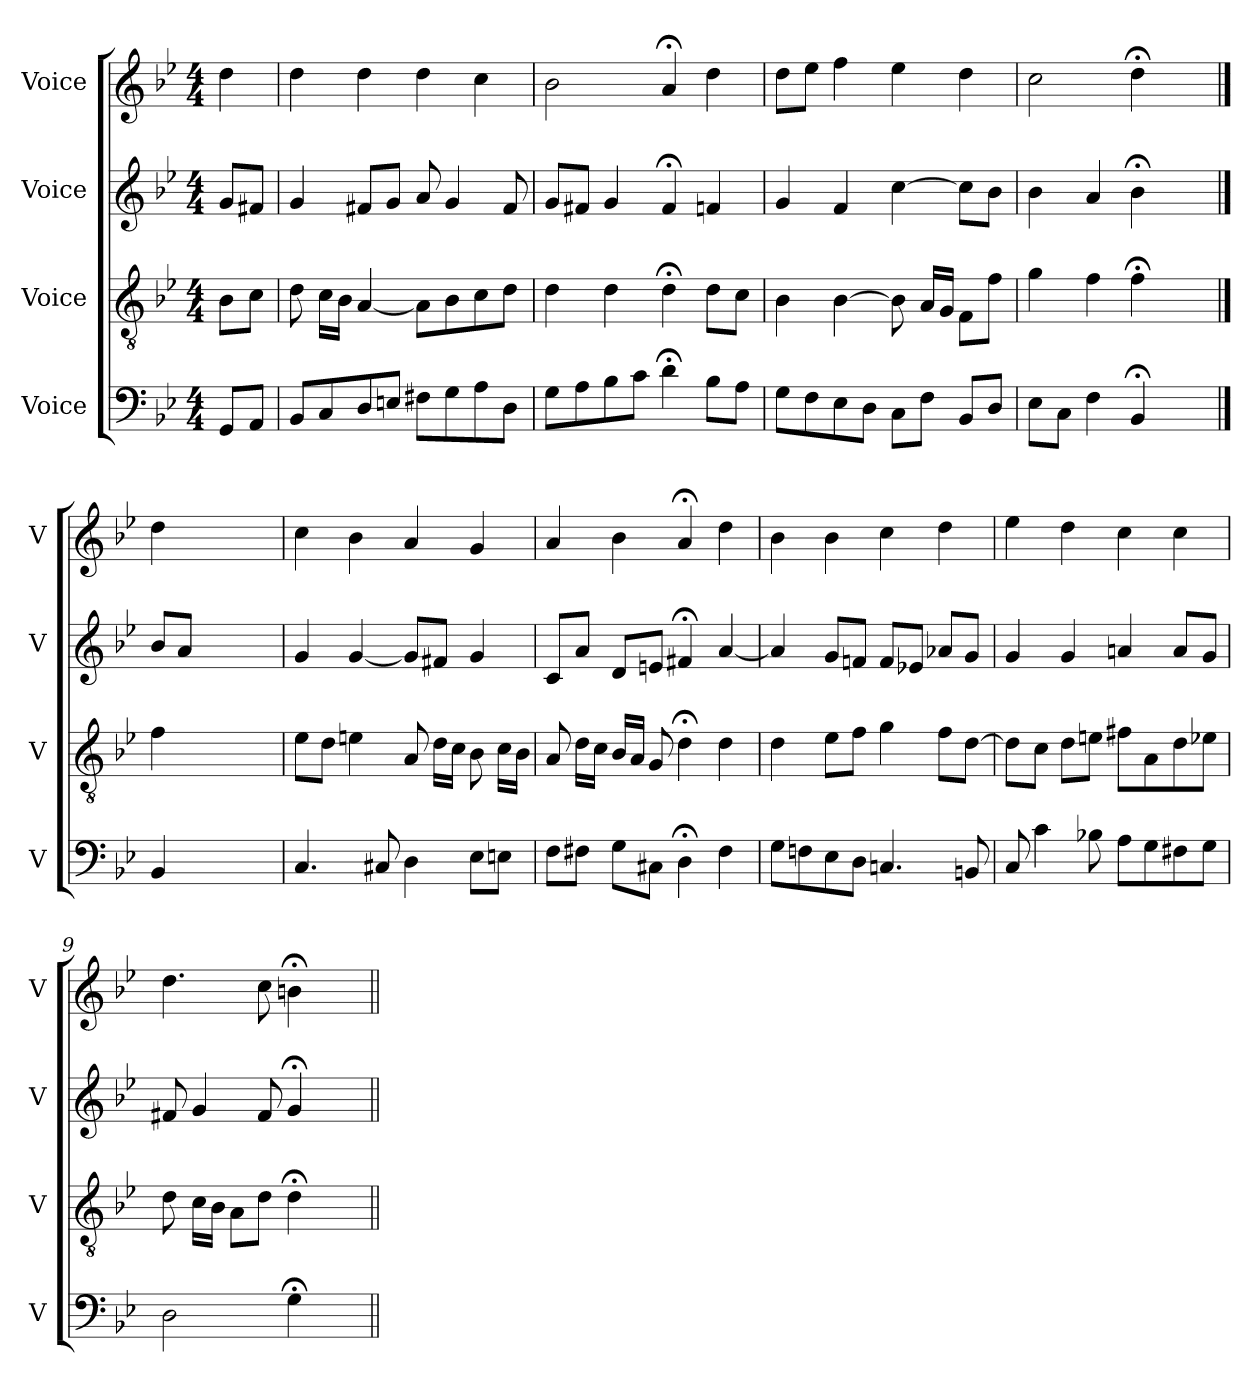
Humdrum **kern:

**kern	**kern	**kern	**kern
*part4	*part3	*part2	*part1
*staff4	*staff3	*staff2	*staff1
*I"Voice	*I"Voice	*I"Voice	*I"Voice
*I'V	*I'V	*I'V	*I'V
*clefF4	*clefGv2	*clefG2	*clefG2
*k[b-e-]	*k[b-e-]	*k[b-e-]	*k[b-e-]
*M4/4	*M4/4	*M4/4	*M4/4
*MM100	*MM100	*MM100	*MM100
=	=	=	=
8GG/L	8B-\L	8g/L	4dd\
8AA/J	8c\J	8f#X/J	.
=1	=1	=1	=1
8BB-/L	8d\	4g/	4dd\
8C/	16c\LL	.	.
.	16B-\JJ	.	.
8D/	[4A/	8f#X/L	4dd\
8En/J	.	8g/J	.
8F#X\L	8A\L]	8a/	4dd\
8G\	8B-\	4g/	.
8A\	8c\	.	4cc\
8D\J	8d\J	8f#/	.
=2	=2	=2	=2
8G\L	4d\	8g/L	2b-\
8A\	.	8f#X/J	.
8B-\	4d\	4g/	.
8c\J	.	.	.
4d;\	4d;\	4f#;/	4a;/
8B-\L	8d\L	4fn/	4dd\
8A\J	8c\J	.	.
=3	=3	=3	=3
8G\L	4B-\	4g/	8dd\L
8F\	.	.	8ee-\J
8E-\	[4B-\	4f/	4ff\
8D\J	.	.	.
8C\L	8B-\]	[4cc\	4ee-\
8F\J	16A/LL	.	.
.	16G/JJ	.	.
8BB-/L	8F\L	8cc\L]	4dd\
8D/J	8f\J	8b-\J	.
!!LO:LB:g=z
=4	=4	=4	=4
8E-\L	4g\	4b-\	2cc\
8C\J	.	.	.
4F\	4f\	4a/	.
4BB-;/	4f;\	4b-;\	4dd;\
4ryy	4ryy	4ryy	4ryy
==	==	==	==
4BB-/	4f\	8b-/L	4dd\
.	.	8a/J	.
2.ryy	2.ryy	2.ryy	2.ryy
=5	=5	=5	=5
4.C/	8e-\L	4g/	4cc\
.	8d\J	.	.
.	4en\	[4g/	4b-\
8C#X/	.	.	.
4D\	8A/	8g/L]	4a/
.	16d\LL	8f#X/J	.
.	16c\JJ	.	.
8E-\L	8B-\	4g/	4g/
8En\J	16c\LL	.	.
.	16B-\JJ	.	.
=6	=6	=6	=6
8F\L	8A/	8c/L	4a/
8F#X\J	16d\LL	8a/J	.
.	16c\JJ	.	.
8G\L	16B-/LL	8d/L	4b-\
.	16A/JJ	.	.
8C#X\J	8G/	8en/J	.
4D;\	4d;\	4f#X;/	4a;/
4F#\	4d\	[4a/	4dd\
!!LO:LB:g=z
=7	=7	=7	=7
8G\L	4d\	4a/]	4b-\
8Fn\	.	.	.
8E-\	8e-\L	8g/L	4b-\
8D\J	8f\J	8fn/J	.
4.Cn/	4g\	8f/L	4cc\
.	.	8e-X/J	.
.	8f\L	8a-X/L	4dd\
8BBn/	[8d\J	8g/J	.
=8	=8	=8	=8
8C/	8d\L]	4g/	4ee-\
4c\	8c\J	.	.
.	8d\L	4g/	4dd\
8B-X\	8en\J	.	.
8A\L	8f#X\L	4an/	4cc\
8G\	8A\	.	.
8F#X\	8d\	8a/L	4cc\
8G\J	8e-X\J	8g/J	.
=9	=9	=9	=9
2D\	8d\	8f#X/	4.dd\
.	16c\LL	4g/	.
.	16B-\JJ	.	.
.	8A\L	.	.
.	8d\J	8f#/	8cc\
4G;\	4d;\	4g;/	4bn;\
4ryy	4ryy	4ryy	4ryy
=||	=||	=||	=||
*-	*-	*-	*-
